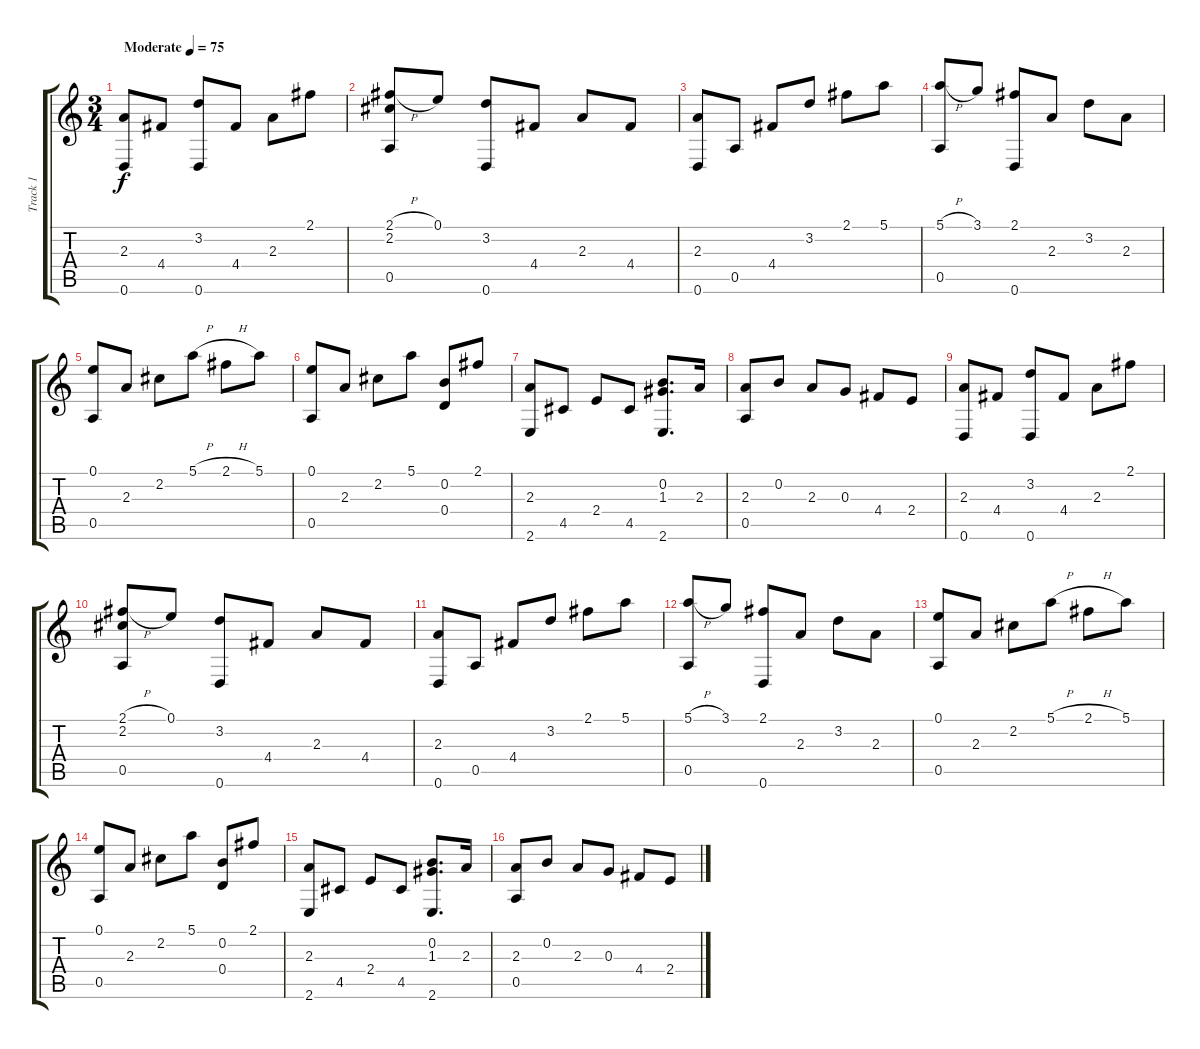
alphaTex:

\track ("Track 1" "Track 1") {instrument acousticguitarsteel}
\staff {score tabs}
\tuning (E4 B3 G3 D3 A2 D2) {hide}
\ts (3 4)
\tempo (75 "Moderate")
\clef g2
\ks c
(2.3 0.6).8{dy f instrument acousticguitarsteel} 4.4.8 (3.2 0.6).8 4.4.8 2.3.8 2.1.8 |
(2.1{h} 2.2 0.5).8 0.1.8 (3.2 0.6).8 4.4.8 2.3.8 4.4.8 |
(2.3 0.6).8 0.5.8 4.4.8 3.2.8 2.1.8 5.1.8 |
(5.1{h} 0.5).8 3.1.8 (2.1 0.6).8 2.3.8 3.2.8 2.3.8 |
(0.1 0.5).8 2.3.8 2.2.8 5.1{h}.8 2.1{h}.8 5.1.8 |
(0.1 0.5).8 2.3.8 2.2.8 5.1.8 (0.2 0.4).8 2.1.8 |
(2.3 2.6).8 4.5.8 2.4.8 4.5.8 (0.2 1.3 2.6).8{d} 2.3.16 |
(2.3 0.5).8 0.2.8 2.3.8 0.3.8 4.4.8 2.4.8 |
(2.3 0.6).8 4.4.8 (3.2 0.6).8 4.4.8 2.3.8 2.1.8 |
(2.1{h} 2.2 0.5).8 0.1.8 (3.2 0.6).8 4.4.8 2.3.8 4.4.8 |
(2.3 0.6).8 0.5.8 4.4.8 3.2.8 2.1.8 5.1.8 |
(5.1{h} 0.5).8 3.1.8 (2.1 0.6).8 2.3.8 3.2.8 2.3.8 |
(0.1 0.5).8 2.3.8 2.2.8 5.1{h}.8 2.1{h}.8 5.1.8 |
(0.1 0.5).8 2.3.8 2.2.8 5.1.8 (0.2 0.4).8 2.1.8 |
(2.3 2.6).8 4.5.8 2.4.8 4.5.8 (0.2 1.3 2.6).8{d} 2.3.16 |
(2.3 0.5).8 0.2.8 2.3.8 0.3.8 4.4.8 2.4.8
